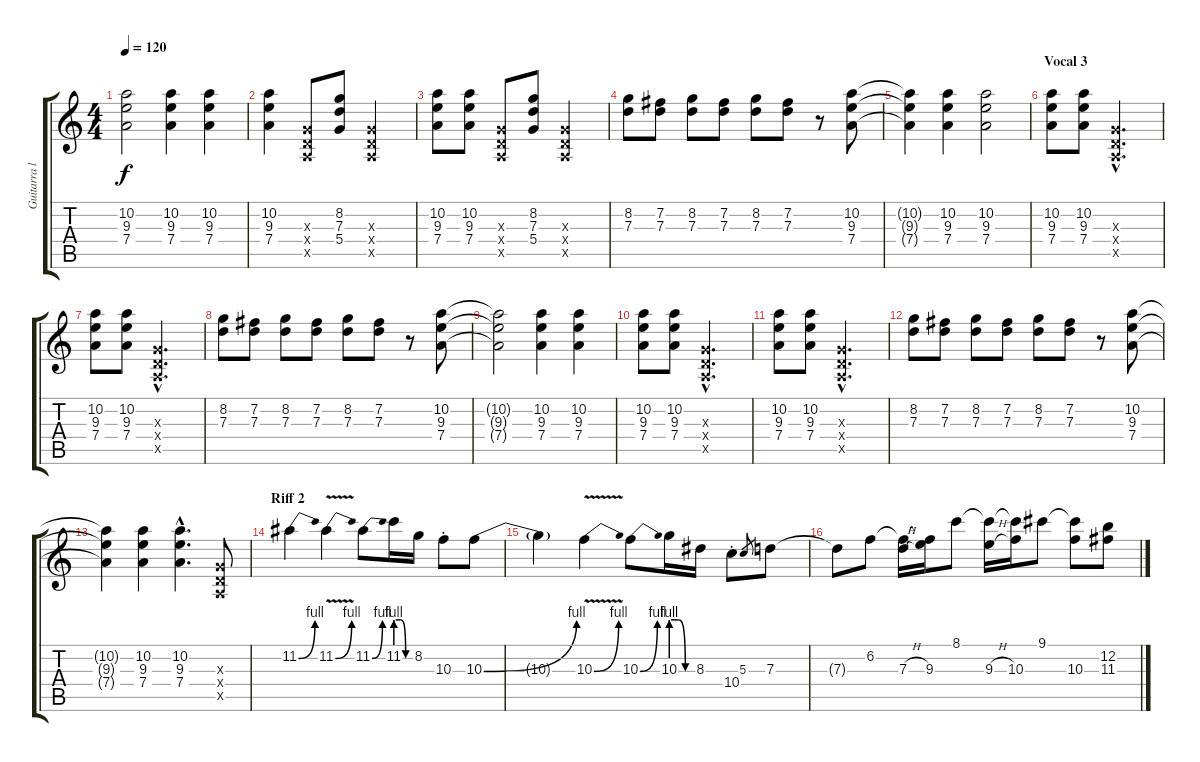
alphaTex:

\track ("Guitarra líder" "Guitarra l") {instrument distortionguitar}
\staff {score tabs}
\tuning (E4 B3 G3 D3 A2 E2) {hide}
\ts (4 4)
\tempo 120
\clef g2
\ks c
(10.2{t} 9.3{t} 7.4{t}).2{dy f} (10.2 9.3 7.4).4 (10.2 9.3 7.4).4 |
(10.2 9.3 7.4).4 (0.3{x} 0.4{x} 0.5{x}).8 (8.2 7.3 5.4).8 (0.3{x} 0.4{x} 0.5{x}).2 |
(10.2 9.3 7.4).8 (10.2 9.3 7.4).8 (0.3{x} 0.4{x} 0.5{x}).8 (8.2 7.3 5.4).8 (0.3{x} 0.4{x} 0.5{x}).2 |
(8.2 7.3).8 (7.2 7.3).8 (8.2 7.3).8 (7.2 7.3).8 (8.2 7.3).8 (7.2 7.3).8 r.8 (10.2 9.3 7.4).8 |
(10.2{t} 9.3{t} 7.4{t}).4 (10.2 9.3 7.4).4 (10.2 9.3 7.4).2 |
\section ("" "Vocal 3")
(10.2 9.3 7.4).8 (10.2 9.3 7.4).8 (0.3{hac x} 0.4{hac x} 0.5{hac x}).2{d} |
(10.2 9.3 7.4).8 (10.2 9.3 7.4).8 (0.3{hac x} 0.4{hac x} 0.5{hac x}).2{d} |
(8.2 7.3).8 (7.2 7.3).8 (8.2 7.3).8 (7.2 7.3).8 (8.2 7.3).8 (7.2 7.3).8 r.8 (10.2 9.3 7.4).8 |
(10.2{t} 9.3{t} 7.4{t}).2 (10.2 9.3 7.4).4 (10.2 9.3 7.4).4 |
(10.2 9.3 7.4).8 (10.2 9.3 7.4).8 (0.3{hac x} 0.4{hac x} 0.5{hac x}).2{d} |
(10.2 9.3 7.4).8 (10.2 9.3 7.4).8 (0.3{hac x} 0.4{hac x} 0.5{hac x}).2{d} |
(8.2 7.3).8 (7.2 7.3).8 (8.2 7.3).8 (7.2 7.3).8 (8.2 7.3).8 (7.2 7.3).8 r.8 (10.2 9.3 7.4).8 |
(10.2{t} 9.3{t} 7.4{t}).4 (10.2 9.3 7.4).4 (10.2{hac} 9.3{hac} 7.4{hac}).4{d volume 16} (0.3{x} 0.4{x} 0.5{x}).8 |
\section ("" "Riff 2")
11.2{be (bend 0 0 60 4)}.4 11.2{be (bend 0 0 60 4) v}.4 11.2{be (bend 0 0 60 4)}.8 11.2{be (custom 0 4 20 4 40 0 60 0)}.16 8.2.16 10.3{st}.8 10.3{be (bend 0 0 60 4)}.8 |
10.3{t}.4 10.3{be (bend 0 0 60 4) v}.4 10.3{be (bend 0 0 60 4)}.8 10.3{be (custom 0 4 20 4 40 0 60 0)}.16 8.3.16 10.4{st}.8 5.3.8{gr} 7.3.8 |
7.3{t}.8 6.2.8 (6.2{t} 7.3{h}).16 (6.2{t} 9.3).16 8.1.8 (8.1{t} 9.3{h}).16 (8.1{t} 10.3).16 9.1.8 (9.1{t} 10.3).8 (12.2 11.3).8
